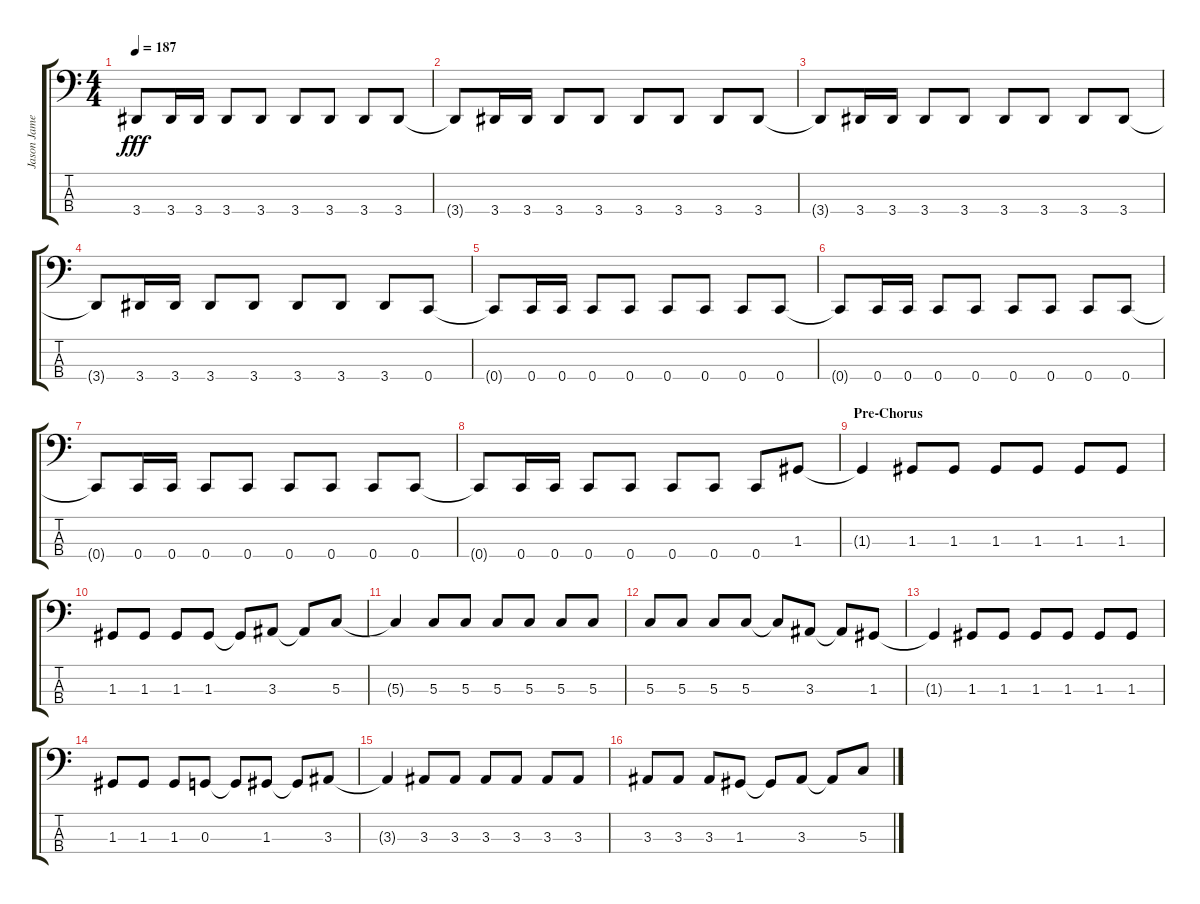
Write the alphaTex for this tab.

\track ("Jason James" "Jason Jame") {instrument electricbasspick}
\staff {score tabs}
\tuning (F2 C2 G1 C1) {hide}
\ts (4 4)
\tempo 187
\clef f4
\ks c
3.4{t}.8{dy fff} 3.4.16 3.4.16 3.4.8 3.4.8 3.4.8 3.4.8 3.4.8 3.4.8 |
3.4{t}.8 3.4.16 3.4.16 3.4.8 3.4.8 3.4.8 3.4.8 3.4.8 3.4.8 |
3.4{t}.8 3.4.16 3.4.16 3.4.8 3.4.8 3.4.8 3.4.8 3.4.8 3.4.8 |
3.4{t}.8 3.4.16 3.4.16 3.4.8 3.4.8 3.4.8 3.4.8 3.4.8 0.4.8 |
0.4{t}.8 0.4.16 0.4.16 0.4.8 0.4.8 0.4.8 0.4.8 0.4.8 0.4.8 |
0.4{t}.8 0.4.16 0.4.16 0.4.8 0.4.8 0.4.8 0.4.8 0.4.8 0.4.8 |
0.4{t}.8 0.4.16 0.4.16 0.4.8 0.4.8 0.4.8 0.4.8 0.4.8 0.4.8 |
0.4{t}.8 0.4.16 0.4.16 0.4.8 0.4.8 0.4.8 0.4.8 0.4.8 1.3.8 |
\section ("" "Pre-Chorus")
1.3{t}.4 1.3.8 1.3.8 1.3.8 1.3.8 1.3.8 1.3.8 |
1.3.8 1.3.8 1.3.8 1.3.8 1.3{t}.8 3.3.8 3.3{t}.8 5.3.8 |
5.3{t}.4 5.3.8 5.3.8 5.3.8 5.3.8 5.3.8 5.3.8 |
5.3.8 5.3.8 5.3.8 5.3.8 5.3{t}.8 3.3.8 3.3{t}.8 1.3.8 |
1.3{t}.4 1.3.8 1.3.8 1.3.8 1.3.8 1.3.8 1.3.8 |
1.3.8 1.3.8 1.3.8 0.3.8 0.3{t}.8 1.3.8 1.3{t}.8 3.3.8 |
3.3{t}.4 3.3.8 3.3.8 3.3.8 3.3.8 3.3.8 3.3.8 |
3.3.8 3.3.8 3.3.8 1.3.8 1.3{t}.8 3.3.8 3.3{t}.8 5.3.8
